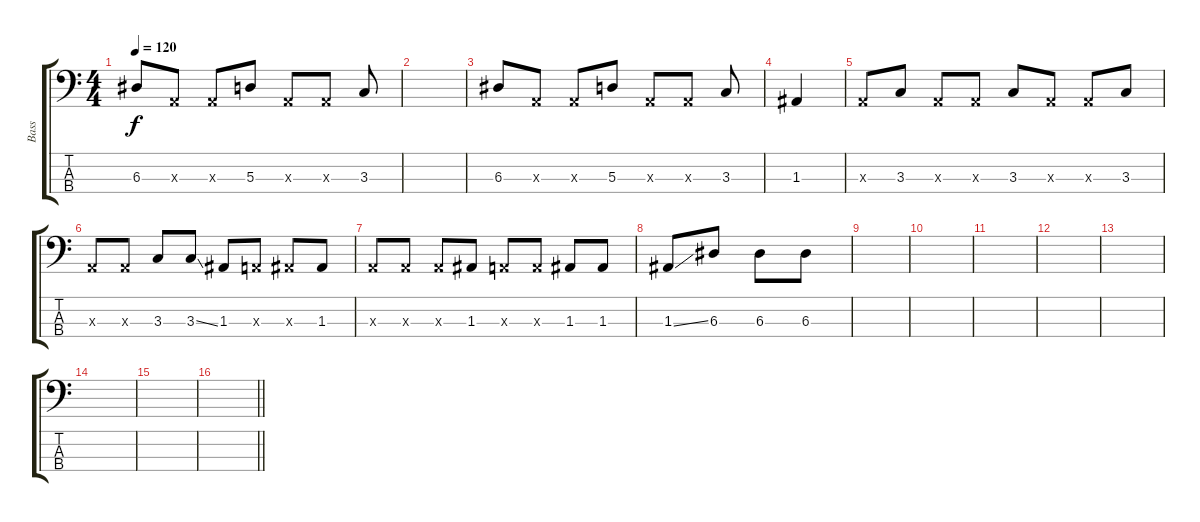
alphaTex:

\track ("Bass" "Bass") {instrument electricbassfinger}
\staff {score tabs}
\tuning (G2 D2 A1 E1) {hide}
\ts (4 4)
\tempo 120
\clef f4
\ks c
6.3.8{dy f} 0.3{x}.8 0.3{x}.8 5.3.8 0.3{x}.8 0.3{x}.8 3.3.8 |
|
6.3.8 0.3{x}.8 0.3{x}.8 5.3.8 0.3{x}.8 0.3{x}.8 3.3.8 |
1.3.4 |
0.3{x}.8 3.3.8 0.3{x}.8 0.3{x}.8 3.3.8 0.3{x}.8 0.3{x}.8 3.3.8 |
0.3{x}.8 0.3{x}.8 3.3.8 3.3{ss}.8 1.3.8 0.3{x}.8 1.3{x}.8 1.3.8 |
0.3{x}.8 0.3{x}.8 0.3{x}.8 1.3.8 0.3{x}.8 0.3{x}.8 1.3.8 1.3.8 |
1.3{ss}.8 6.3.8 6.3.8 6.3.8 |
|
|
|
|
|
|
|
\barLineRight lightlight
